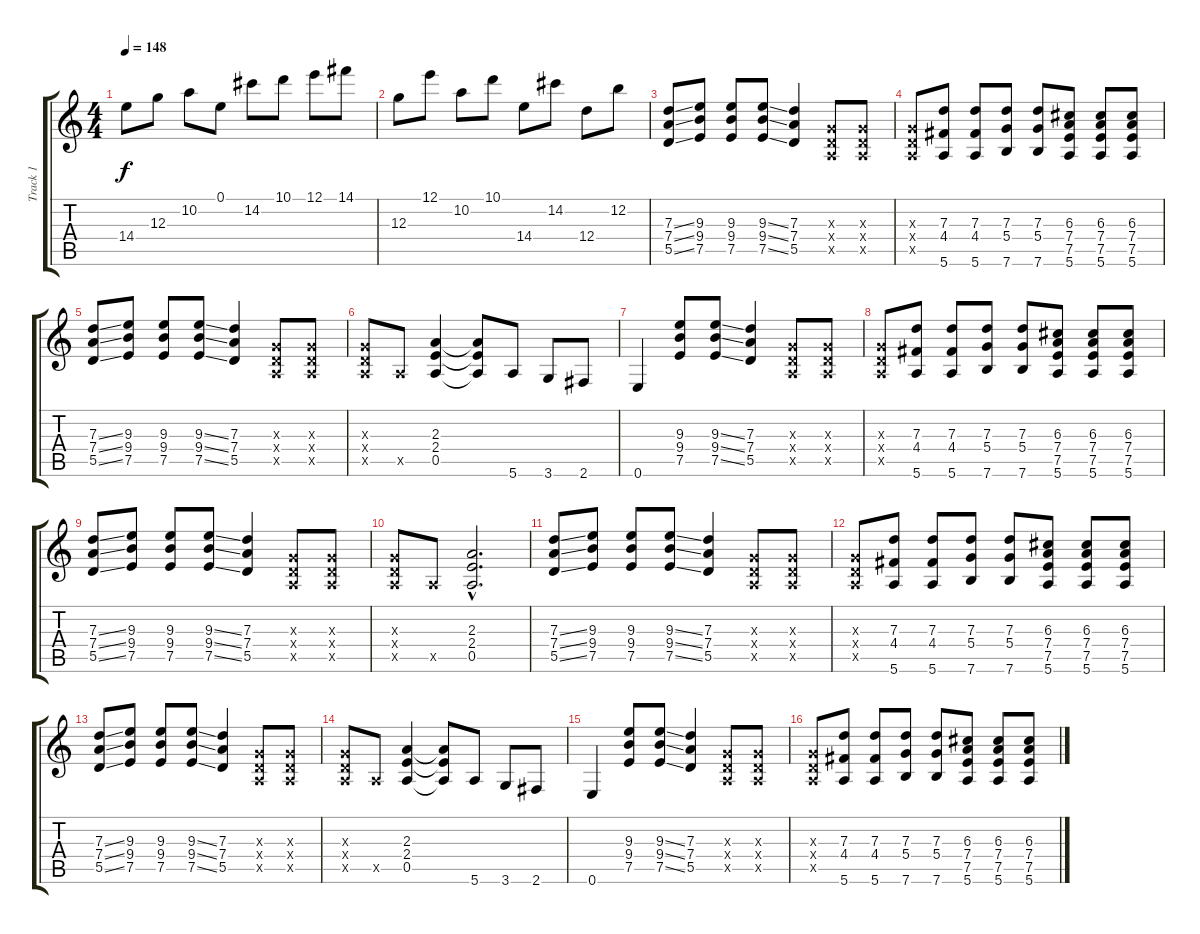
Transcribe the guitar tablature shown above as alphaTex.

\track ("Track 1" "Track 1") {instrument distortionguitar}
\staff {score tabs}
\tuning (E4 B3 G3 D3 A2 E2) {hide}
\ts (4 4)
\tempo 148
\clef g2
\ks c
14.4.8{dy f} 12.3.8 10.2.8 0.1.8 14.2.8 10.1.8 12.1.8 14.1.8 |
12.3.8 12.1.8 10.2.8 10.1.8 14.4.8 14.2.8 12.4.8 12.2.8 |
(7.3{ss} 7.4{ss} 5.5{ss}).8 (9.3 9.4 7.5).8 (9.3 9.4 7.5).8 (9.3{ss} 9.4{ss} 7.5{ss}).8 (7.3 7.4 5.5).4 (0.3{x} 0.4{x} 0.5{x}).8 (0.3{x} 0.4{x} 0.5{x}).8 |
(0.3{x} 0.4{x} 0.5{x}).8 (7.3 4.4 5.6).8 (7.3 4.4 5.6).8 (7.3 5.4 7.6).8 (7.3 5.4 7.6).8 (6.3 7.4 7.5 5.6).8 (6.3 7.4 7.5 5.6).8 (6.3 7.4 7.5 5.6).8 |
(7.3{ss} 7.4{ss} 5.5{ss}).8 (9.3 9.4 7.5).8 (9.3 9.4 7.5).8 (9.3{ss} 9.4{ss} 7.5{ss}).8 (7.3 7.4 5.5).4 (0.3{x} 0.4{x} 0.5{x}).8 (0.3{x} 0.4{x} 0.5{x}).8 |
(0.3{x} 0.4{x} 0.5{x}).8 0.5{x}.8 (2.3 2.4 0.5).4 (2.3{t} 2.4{t} 0.5{t}).8 5.6.8 3.6.8 2.6.8 |
0.6.4 (9.3 9.4 7.5).8 (9.3{ss} 9.4{ss} 7.5{ss}).8 (7.3 7.4 5.5).4 (0.3{x} 0.4{x} 0.5{x}).8 (0.3{x} 0.4{x} 0.5{x}).8 |
(0.3{x} 0.4{x} 0.5{x}).8 (7.3 4.4 5.6).8 (7.3 4.4 5.6).8 (7.3 5.4 7.6).8 (7.3 5.4 7.6).8 (6.3 7.4 7.5 5.6).8 (6.3 7.4 7.5 5.6).8 (6.3 7.4 7.5 5.6).8 |
(7.3{ss} 7.4{ss} 5.5{ss}).8 (9.3 9.4 7.5).8 (9.3 9.4 7.5).8 (9.3{ss} 9.4{ss} 7.5{ss}).8 (7.3 7.4 5.5).4 (0.3{x} 0.4{x} 0.5{x}).8 (0.3{x} 0.4{x} 0.5{x}).8 |
(0.3{x} 0.4{x} 0.5{x}).8 0.5{x}.8 (2.3{hac} 2.4{hac} 0.5{hac}).2{d} |
(7.3{ss} 7.4{ss} 5.5{ss}).8 (9.3 9.4 7.5).8 (9.3 9.4 7.5).8 (9.3{ss} 9.4{ss} 7.5{ss}).8 (7.3 7.4 5.5).4 (0.3{x} 0.4{x} 0.5{x}).8 (0.3{x} 0.4{x} 0.5{x}).8 |
(0.3{x} 0.4{x} 0.5{x}).8 (7.3 4.4 5.6).8 (7.3 4.4 5.6).8 (7.3 5.4 7.6).8 (7.3 5.4 7.6).8 (6.3 7.4 7.5 5.6).8 (6.3 7.4 7.5 5.6).8 (6.3 7.4 7.5 5.6).8 |
(7.3{ss} 7.4{ss} 5.5{ss}).8 (9.3 9.4 7.5).8 (9.3 9.4 7.5).8 (9.3{ss} 9.4{ss} 7.5{ss}).8 (7.3 7.4 5.5).4 (0.3{x} 0.4{x} 0.5{x}).8 (0.3{x} 0.4{x} 0.5{x}).8 |
(0.3{x} 0.4{x} 0.5{x}).8 0.5{x}.8 (2.3 2.4 0.5).4 (2.3{t} 2.4{t} 0.5{t}).8 5.6.8 3.6.8 2.6.8 |
0.6.4 (9.3 9.4 7.5).8 (9.3{ss} 9.4{ss} 7.5{ss}).8 (7.3 7.4 5.5).4 (0.3{x} 0.4{x} 0.5{x}).8 (0.3{x} 0.4{x} 0.5{x}).8 |
(0.3{x} 0.4{x} 0.5{x}).8 (7.3 4.4 5.6).8 (7.3 4.4 5.6).8 (7.3 5.4 7.6).8 (7.3 5.4 7.6).8 (6.3 7.4 7.5 5.6).8 (6.3 7.4 7.5 5.6).8 (6.3 7.4 7.5 5.6).8
